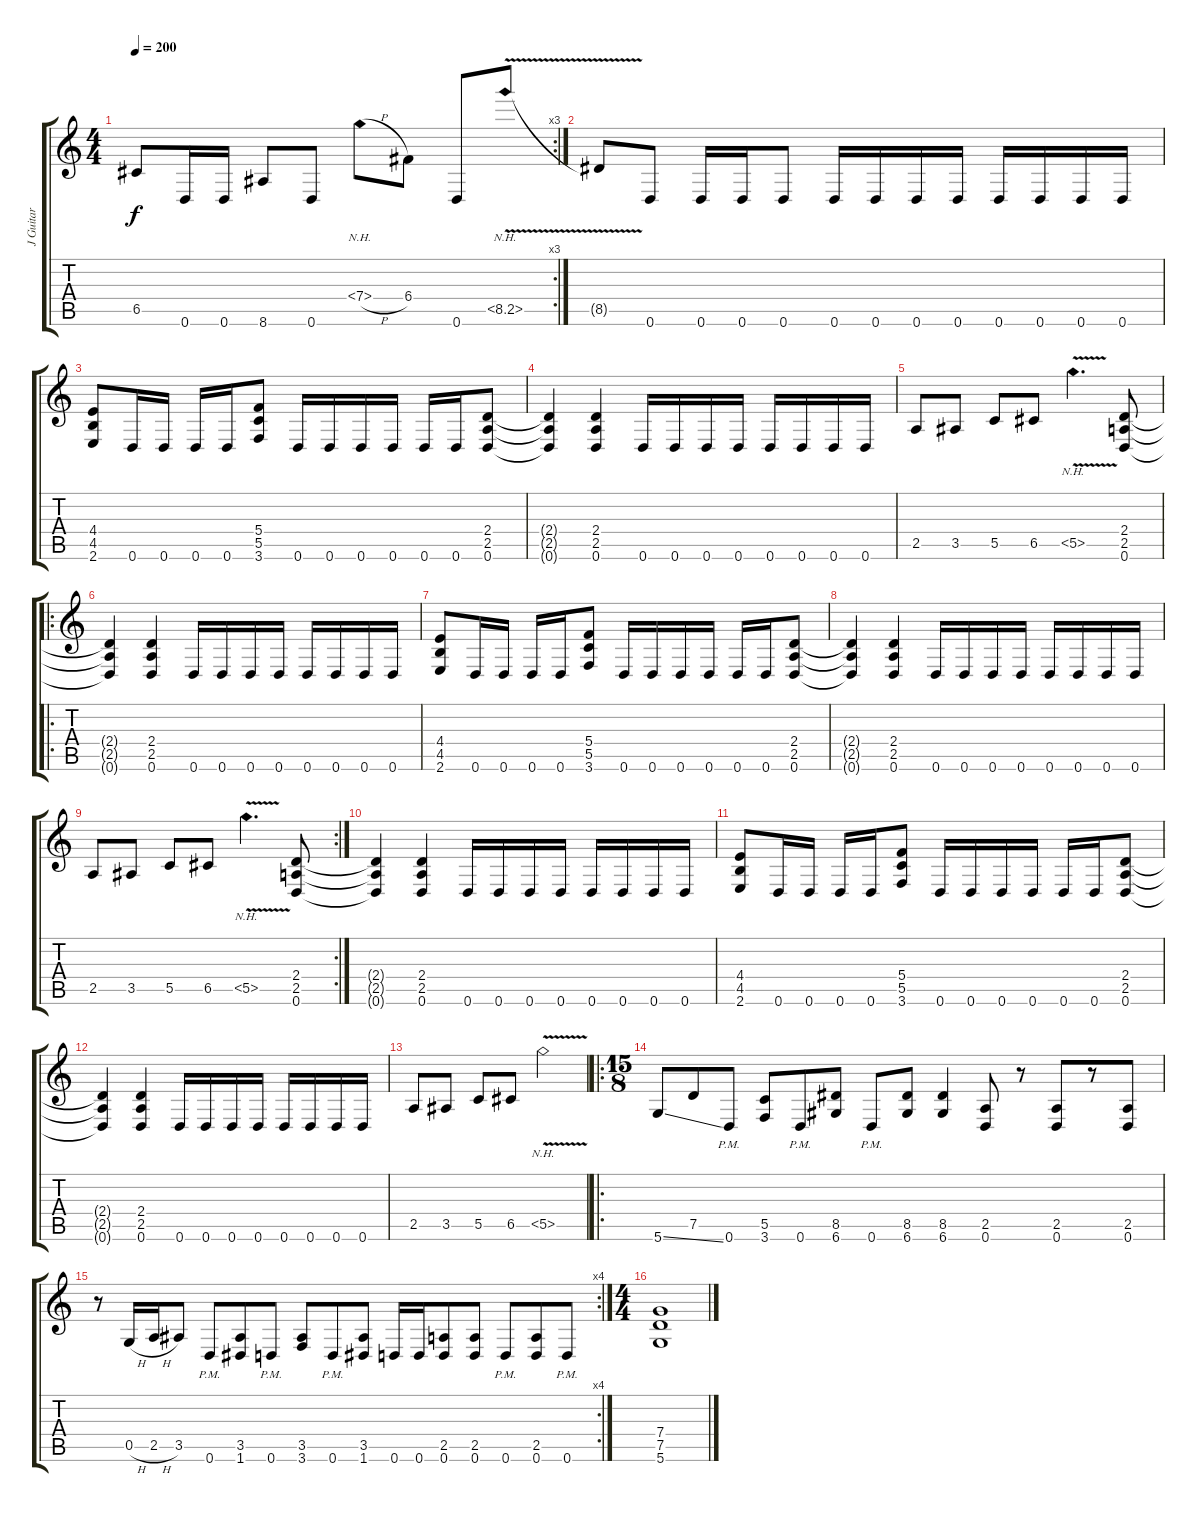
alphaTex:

\track ("J Guitar" "J Guitar") {instrument overdrivenguitar}
\staff {score tabs}
\tuning (D4 A3 F3 C3 G2 D2) {hide}
\rc 3
\ts (4 4)
\tempo 200
\clef g2
\ks c
6.5.8{dy f} 0.6.16 0.6.16 8.6.8 0.6.8 7.4{nh h}.8 6.4.8 0.6.8 8.5{nh v}.8 |
8.5{t}.8 0.6.8 0.6.16 0.6.16 0.6.8 0.6.16 0.6.16 0.6.16 0.6.16 0.6.16 0.6.16 0.6.16 0.6.16 |
(4.4 4.5 2.6).8 0.6.16 0.6.16 0.6.16 0.6.16 (5.4 5.5 3.6).8 0.6.16 0.6.16 0.6.16 0.6.16 0.6.16 0.6.16 (2.4 2.5 0.6).8 |
(2.4{t} 2.5{t} 0.6{t}).4 (2.4 2.5 0.6).4 0.6.16 0.6.16 0.6.16 0.6.16 0.6.16 0.6.16 0.6.16 0.6.16 |
2.5.8 3.5.8 5.5.8 6.5.8 5.5{nh v}.4{d} (2.4 2.5 0.6).8 |
\ro
(2.4{t} 2.5{t} 0.6{t}).4 (2.4 2.5 0.6).4 0.6.16 0.6.16 0.6.16 0.6.16 0.6.16 0.6.16 0.6.16 0.6.16 |
(4.4 4.5 2.6).8 0.6.16 0.6.16 0.6.16 0.6.16 (5.4 5.5 3.6).8 0.6.16 0.6.16 0.6.16 0.6.16 0.6.16 0.6.16 (2.4 2.5 0.6).8 |
(2.4{t} 2.5{t} 0.6{t}).4 (2.4 2.5 0.6).4 0.6.16 0.6.16 0.6.16 0.6.16 0.6.16 0.6.16 0.6.16 0.6.16 |
\rc 2
2.5.8 3.5.8 5.5.8 6.5.8 5.5{nh v}.4{d} (2.4 2.5 0.6).8 |
(2.4{t} 2.5{t} 0.6{t}).4 (2.4 2.5 0.6).4 0.6.16 0.6.16 0.6.16 0.6.16 0.6.16 0.6.16 0.6.16 0.6.16 |
(4.4 4.5 2.6).8 0.6.16 0.6.16 0.6.16 0.6.16 (5.4 5.5 3.6).8 0.6.16 0.6.16 0.6.16 0.6.16 0.6.16 0.6.16 (2.4 2.5 0.6).8 |
(2.4{t} 2.5{t} 0.6{t}).4 (2.4 2.5 0.6).4 0.6.16 0.6.16 0.6.16 0.6.16 0.6.16 0.6.16 0.6.16 0.6.16 |
2.5.8 3.5.8 5.5.8 6.5.8 5.5{nh v}.2 |
\ro
\ts (15 8)
5.6{ss}.8 7.5.8 0.6{pm}.8 (5.5 3.6).8 0.6{pm}.8 (8.5 6.6).8 0.6{pm}.8 (8.5 6.6).8 (8.5 6.6).4 (2.5 0.6).8 r.8 (2.5 0.6).8 r.8 (2.5 0.6).8 |
\rc 4
r.8 0.5{h}.16 2.5{h}.16 3.5.8 0.6{pm}.8 (3.5 1.6).8 0.6{pm}.8 (3.5 3.6).8 0.6{pm}.8 (3.5 1.6).8 0.6.16 0.6.16 (2.5 0.6).8 (2.5 0.6).8 0.6{pm}.8 (2.5 0.6).8 0.6{pm}.8 |
\ts (4 4)
(7.4 7.5 5.6).1
